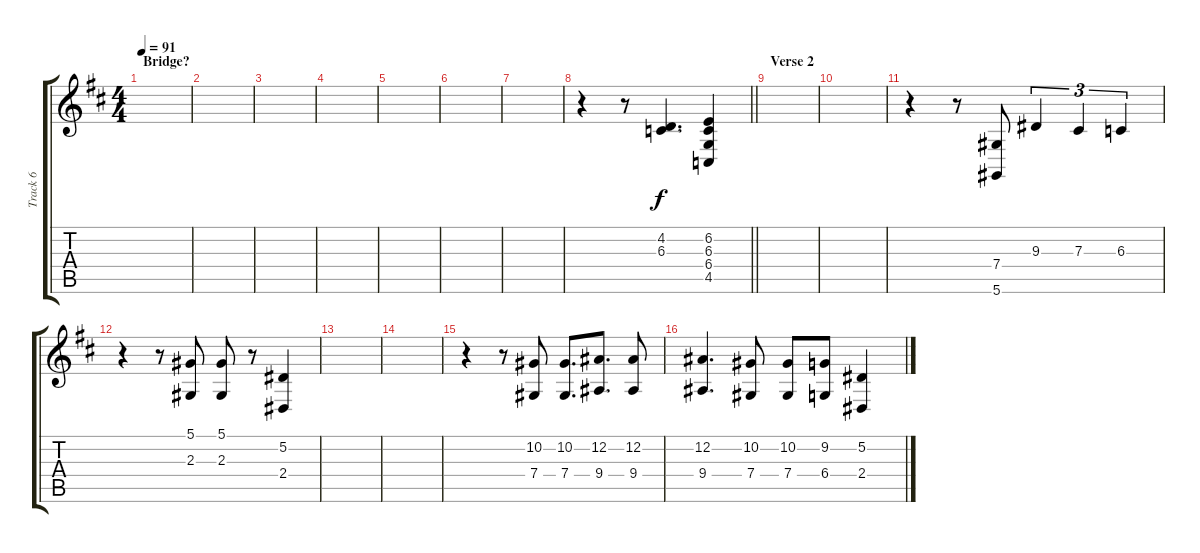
\track ("Track 6" "Track 6") {instrument acousticgrandpiano}
\staff {score tabs}
\tuning (Eb4 Bb3 Gb3 Db3 Ab2 Eb2) {hide}
\ts (4 4)
\section ("" "Bridge?")
\tempo 91
\clef g2
\ks d
|
|
|
|
|
|
|
\barLineRight lightlight
r.4 r.8 (4.2 6.3).4{d} (6.2 6.3 6.4 4.5).4 |
\section ("" "Verse 2")
|
|
r.4 r.8 (7.4 5.6).8 9.3.4{tu (3 2)} 7.3.4{tu (3 2)} 6.3.4{tu (3 2)} |
r.4 r.8 (5.1 2.3).8 (5.1 2.3).8 r.8 (5.2 2.4).4 |
|
|
r.4 r.8 (10.2 7.4).8 (10.2 7.4).8{d} (12.2 9.4).8{d} (12.2 9.4).8 |
(12.2 9.4).4{d} (10.2 7.4).8 (10.2 7.4).8 (9.2 6.4).8 (5.2 2.4).4
